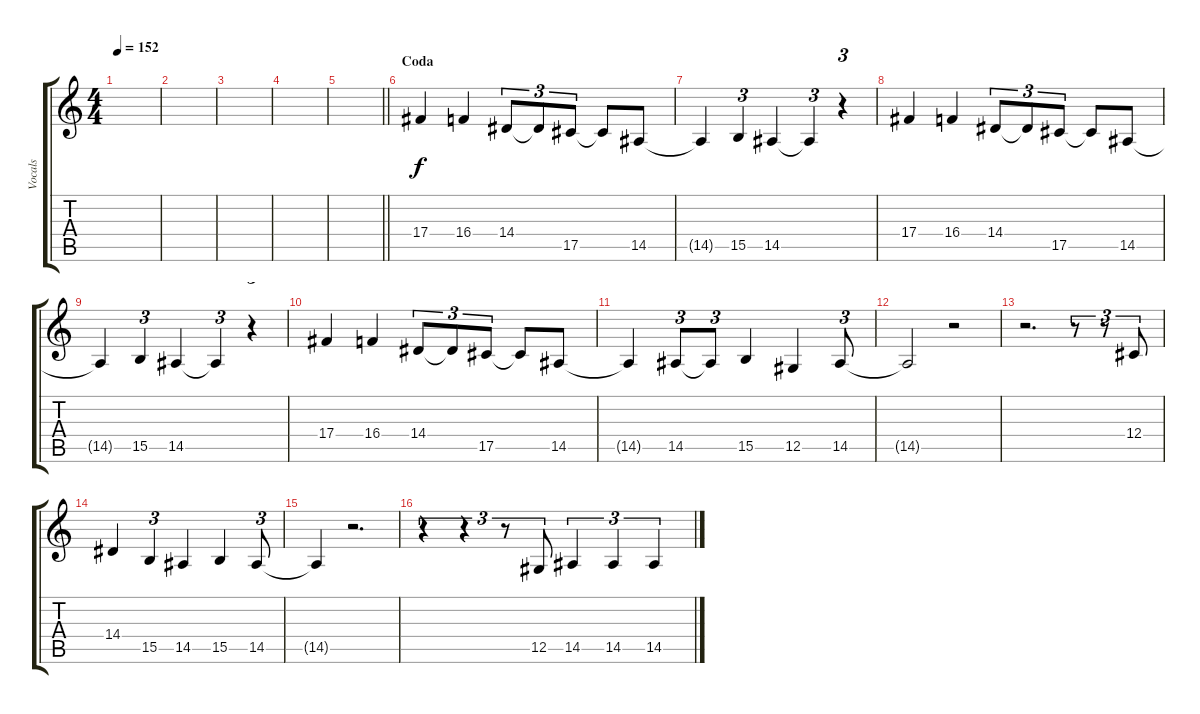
\track ("Vocals" "Vocals") {instrument sopranosax}
\staff {score tabs}
\tuning (Eb4 Bb3 Gb3 Db3 Ab2 Eb2) {hide}
\ts (4 4)
\tempo 152
\clef g2
\ks c
|
|
|
|
\barLineRight lightlight
|
\section ("" "Coda")
17.4.4 16.4.4 14.4.8{tu (3 2)} 14.4{t}.8{tu (3 2)} 17.5.8{tu (3 2)} 17.5{t}.8 14.5.8 |
14.5{t}.4 15.5.4{tu (3 2)} 14.5.4 14.5{t}.4{tu (3 2)} r.4{tu (3 2)} |
17.4.4 16.4.4 14.4.8{tu (3 2)} 14.4{t}.8{tu (3 2)} 17.5.8{tu (3 2)} 17.5{t}.8 14.5.8 |
14.5{t}.4 15.5.4{tu (3 2)} 14.5.4 14.5{t}.4{tu (3 2)} r.4{tu (3 2)} |
17.4.4 16.4.4 14.4.8{tu (3 2)} 14.4{t}.8{tu (3 2)} 17.5.8{tu (3 2)} 17.5{t}.8 14.5.8 |
14.5{t}.4 14.5.8{tu (3 2)} 14.5{t}.8{tu (3 2)} 15.5.4 12.5.4 14.5.8{tu (3 2)} |
14.5{t}.2 r.2 |
r.2{d} r.8{tu (3 2)} r.8{tu (3 2)} 12.4.8{tu (3 2)} |
14.4.4 15.5.4{tu (3 2)} 14.5.4 15.5.4 14.5.8{tu (3 2)} |
14.5{t}.4 r.2{d} |
r.4{tu (3 2)} r.4{tu (3 2)} r.8{tu (3 2)} 12.5.8{tu (3 2)} 14.5.4{tu (3 2)} 14.5.4{tu (3 2)} 14.5.4{tu (3 2)}
